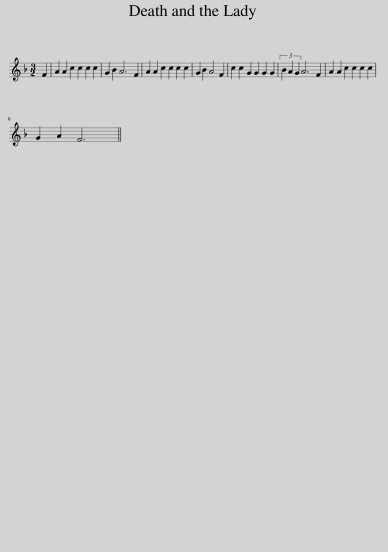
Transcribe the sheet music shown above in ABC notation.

X:1
L:1/8
M:3/2
I:linebreak $
K:F
V:1 treble
V:1
 F2 | A2 A2 c2 c2 c2 c2 | G2 B2 A6 F2 | A2 A2 c2 c2 c2 c2 | G2 B2 A4 F2 | %5
 c2 c2 G2 G2 G2 G2 | (3B2 A2 G2 A6 F2 | A2 A2 c2 c2 c2 c2 |$ G2 A2 F6 || %9
